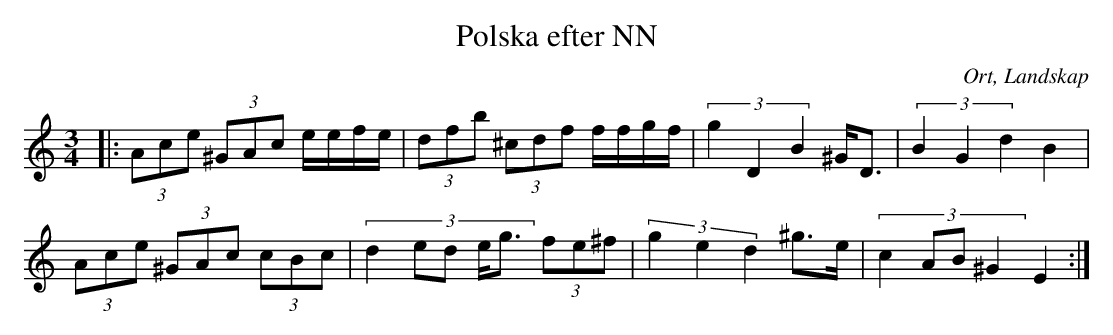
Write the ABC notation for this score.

X:1
T:Polska efter NN
O:Ort, Landskap
M:3/4
L:1/8
K:C
|: (3 Ace (3^GAc e/e/f/e/| (3 dfb (3^cdf f/f/g/f/|(3:2:3 g2 D2 B2 ^G<D|(3:2:3 B2 G2 d2 B2|
(3 Ace (3^GAc (3cBc| (3:2:5 d2 ed e<g (3fe^f|(3:2:3 g2 e2 d2 ^g>e|(3:2:4 c2 AB ^G2 E2:|
